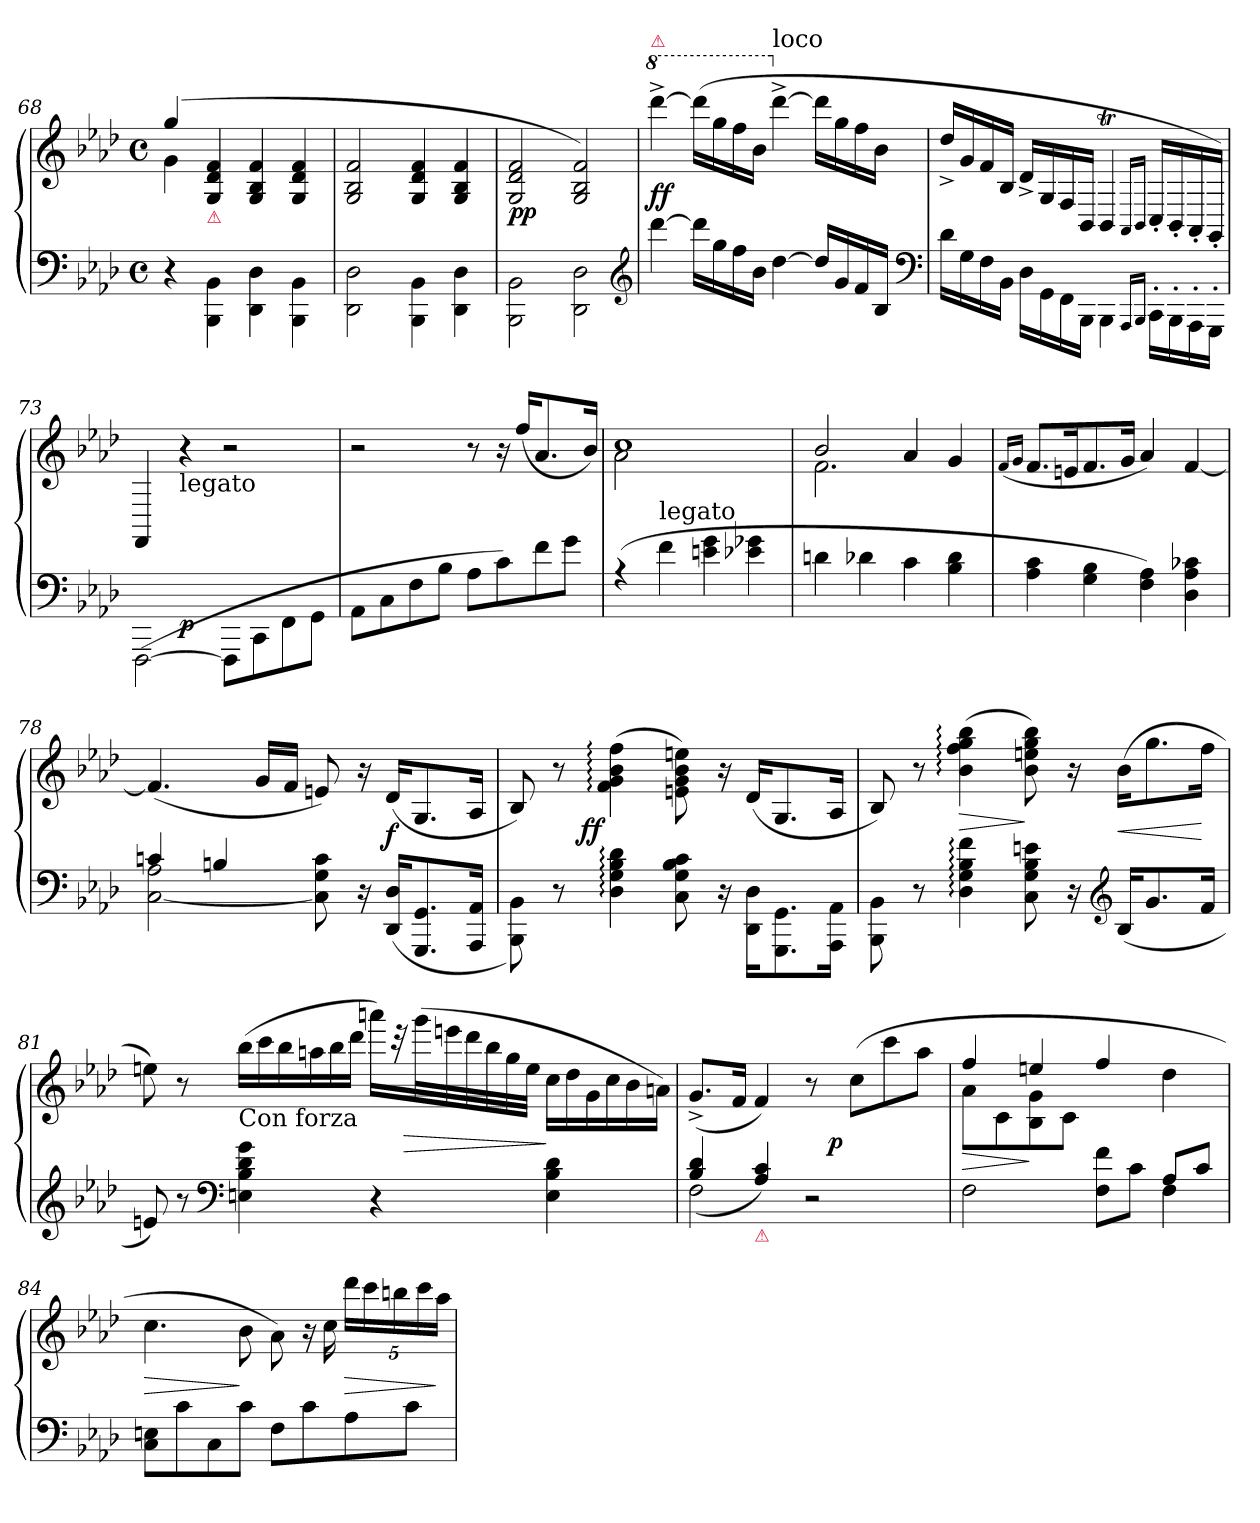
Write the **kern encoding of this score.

**kern	**kern	**dynam
*part1	*part1	*part1
*staff2	*staff1	*staff1/2
*clefF4	*clefG2	*
*k[b-e-a-d-]	*k[b-e-a-d-]	*
*M4/4	*M4/4	*
*met(c)	*met(c)	*
=68	=68	=68
*	*^	*
4r	(>4gg!	4g!	.
!	!LO:TX:b:color=crimson:t=⚠	!	!
4BBB-!\ 4BB-!\	4G!/ 4d-!/ 4f!/	4ryy	.
4DD-!\ 4D-!\	4G!/ 4B-!/ 4f!/	4ryy	.
4BBB-!\ 4BB-!\	4G!/ 4d-!/ 4f!/	4ryy	.
*	*v	*v	*
=69	=69	=69
2DD-!\ 2D-!\	2G!/ 2B-!/ 2f!/	.
4BBB-!\ 4BB-!\	4G!/ 4d-!/ 4f!/	.
4DD-!\ 4D-!\	4G!/ 4B-!/ 4f!/	.
=70	=70	=70
2BBB-!\ 2BB-!\	2G!/ 2d-!/ 2f!/	pp
2DD-!\ 2D-!\	2G!/ 2B-!/ 2f!/)	.
*clefG2	*	*
=71	=71	=71
*	*8va	*
!	!LO:TX:a:color=crimson:t=⚠	!
[4ddd-	[4dddd-^<	ff
16ddd-LL]	(>16dddd-LL]	.
16gg	16ggg	.
16ff	16fff	.
16b-JJ	16bb-JJ	.
*	*X8va	*
!	!LO:TX:a:t=loco	!
[4dd-	[4ddd-^<	.
16dd-LL]	16ddd-LL]	.
16g	16gg	.
16f	16ff	.
16B-JJ	16b-JJ	.
*clefF4	*	*
=72	=72	=72
16d-LL	16dd-^<LL	.
16G	16g	.
16F	16f	.
16BB-JJ	16B-JJ	.
16D-\LL	16d-^<\LL	.
16GG\	16G/	.
16FF\	16F/	.
16BBB-\JJ	16BB-/JJ	.
4BBB-\	4BB-T/	.
16qqAAA-LL	16qqAA-/LL	.
16qqBBB-JJ	16qqBB-/JJ	.
16CC'<\LL	16C'>/LL	.
16BBB-'<\	16BB-'>/	.
16AAA-'<\	16AA-'>/	.
16GGG'<\JJ	16GG'>/JJ)	.
=73	=73	=73
*^	*	*
(>[2FFF\	4ryy	4FF/	.
!	!	!LO:TX:b:t=legato	!
!	!	!	!LO:DY:b=2
.	2.ryy	4r	p
8FFF\L]	.	2r	.
8CC\	.	.	.
8FF\	.	.	.
8GG\J	.	.	.
*v	*v	*	*
=74	=74	=74
8AA-L	2r	.
8C	.	.
8F	.	.
8B-J	.	.
8A-L	8r	.
8c)	16r	.
.	(>16ffKL	.
8f\	8.a-/	.
8g\J	.	.
.	16b-/Jk)	.
=75	=75	=75
*	*^	*
(<4rA	1cc	2a-	.
!LO:TX:a:t=legato	!	!	!
4f\	.	.	.
4en\ 4g\	.	2ryy	.
4e-X\ 4g-X\	.	.	.
=76	=76	=76	=76
4dn	2b-	2.f	.
4d-X	.	.	.
4c	4a-	.	.
4B- 4d-	4g	4ryy	.
*	*v	*v	*
=77	=77	=77
.	(<16qqf/LL	.
.	16qqg/JJ	.
4A- 4c	8.fL	.
.	16enK	.
4G 4B-	8.f	.
.	16gJk	.
4F 4A-)	4a-)	.
4D- 4A- 4c-X	[4f	.
=78	=78	=78
*^	*	*
4cn	[2C 2A-	(>4.f]	.
4Bn	.	.	.
.	.	16gLL	.
.	.	16fJJ	.
4ryy	8C] 8G 8c	8en)	.
.	16r	16r	.
.	(>16DD- 16D-KL	(>16d-\KL	f
4ryy	8.GGG 8.GG	8.G/	.
.	16AAA- 16AA-Jk	16A-/Jk	.
*v	*v	*	*
=79	=79	=79
*	*^	*
8BBB-\ 8BB-\)	8B-/)	8.ryy	.
8r	8r	.	.
.	.	2ryy	ff
4D-: 4G: 4B-: 4d-:	(>4f: 4g: 4b-: 4ff:	.	.
8C 8G 8B- 8c	8en\ 8g\ 8b-\ 8een\)	.	.
16r	16r	.	.
16DD-\ 16D-\KL	(>16d-\KL	4ryy	.
8.GGG\ 8.GG\	8.G/	.	.
16AAA-\ 16AA-\Jk	16A-/Jk	16ryy	.
*	*v	*v	*
=80	=80	=80
8BBB-\ 8BB-\	8B-/)	.
8r	8r	.
4D-: 4G: 4B-: 4f:	(>4b-: 4ff: 4gg: 4bb-:	>
8C 8G 8B- 8en	8b- 8een 8gg 8bb-)	]
16r	16r	.
*clefG2	*	*
(<16B-KL	(>16b-KL	<
8.g	8.gg	.
16fJk	16ffJk	[
=81	=81	=81
8en)	8een)	.
8r	8r	.
*clefF4	*	*
*	*Xtuplet	*
!	!LO:TX:b:t=Con forza	!
4En 4B- 4d- 4g	(>24bb-LL	.
.	24ccc	.
.	24bb-	.
.	24aan	.
.	24bb-	.
.	24ddd-JJ	.
4r	18aaanLL)	.
.	36rccc	.
.	(>36gggL	>
.	36eeen	.
.	36ddd-	.
.	36bb-	.
.	36gg	.
.	36eeJJJ	.
4E 4B- 4d-	24ccLL	]
.	24dd-	.
.	24g	.
.	24cc	.
.	24b-	.
.	24anJJ)	.
=82	=82	=82
*^	*^	*
4B- 4d-	(<2F	(<8.g^>L	2ryy	.
.	.	16fJk	.	.
!LO:TX:b:color=crimson:t=⚠	!	!	!	!
4A- 4c)	.	4f)	.	.
2ryy	2r	8r	16ryy	.
.	.	.	4..ryy	p
.	.	(>8ccL	.	.
.	.	8ccc	.	.
.	.	8aa-J	.	.
=83	=83	=83	=83	=83
2ryy	2F	4ff	8a-L	>
.	.	.	8c	.
.	.	4een	8B- 8g	]
.	.	.	8cJ	.
4ryy	8F\ 8f\L	4ff/	4ryy	.
.	8cJ	.	.	.
8A-L	4F	4ryy	4dd-	.
8cJ	.	.	.	.
*v	*v	*	*	*
*	*v	*v	*
=84	=84	=84
8C 8EnL	4.cc	>
8c	.	.
8C	.	.
8cJ	8b-	]
8FL	8a-\)	.
8c	16r	.
.	16cc	.
*	*tuplet	*
8A-	20ddd-LL	>
.	20ccc	.
.	20bbn	.
8cJ	.	.
.	20ccc	.
.	20aa-JJ	]
=	=	=
*-	*-	*-
